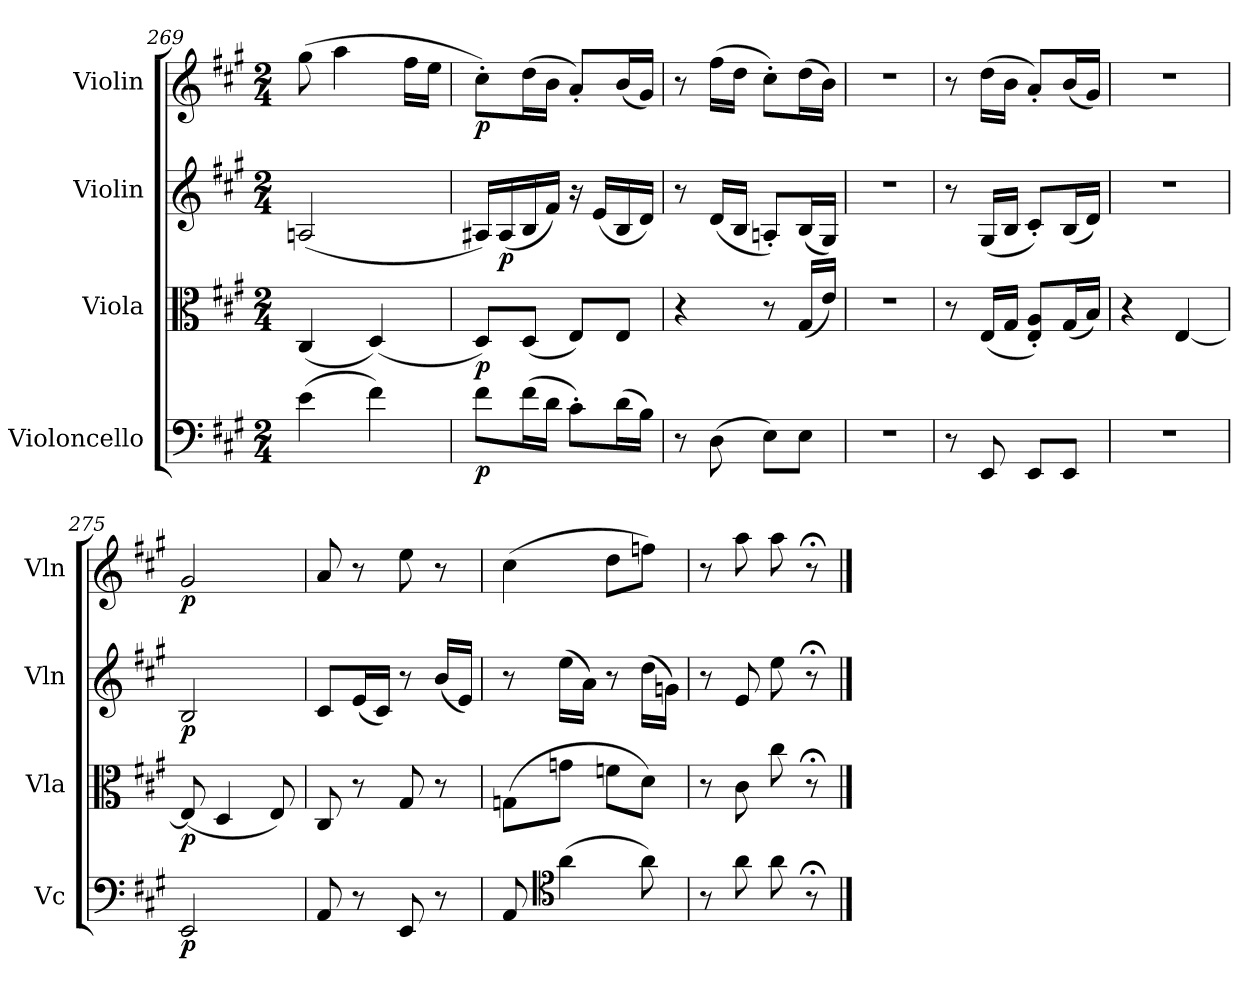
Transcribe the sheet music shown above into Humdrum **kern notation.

**kern	**dynam	**kern	**dynam	**kern	**dynam	**kern	**dynam
*part4	*part4	*part3	*part3	*part2	*part2	*part1	*part1
*staff4	*staff4	*staff3	*staff3	*staff2	*staff2	*staff1	*staff1
*I"Violoncello	*	*I"Viola	*	*I"Violin	*	*I"Violin	*
*I'Vc	*	*I'Vla	*	*I'Vln	*	*I'Vln	*
*clefF4	*	*clefC3	*	*clefG2	*	*clefG2	*
*k[f#c#g#]	*	*k[f#c#g#]	*	*k[f#c#g#]	*	*k[f#c#g#]	*
*M2/4	*	*M2/4	*	*M2/4	*	*M2/4	*
=269	=269	=269	=269	=269	=269	=269	=269
(4e\	.	(4C#/	.	(2An/	.	(8gg#\	.
.	.	.	.	.	.	4aa\	.
4f#\)	.	(4D/)	.	.	.	.	.
.	.	.	.	.	.	16ff#\LL	.
.	.	.	.	.	.	16ee\JJ	.
=270	=270	=270	=270	=270	=270	=270	=270
8f#\L	p	8D/L)	p	16A#X/LL)	.	8cc#'\L)	p
.	.	.	.	(16A#/	p	.	.
(16f#\L	.	(8D/J	.	16B/	.	(16dd\L	.
16d\JJ	.	.	.	16f#/JJ)	.	16b\JJ	.
8c#'\L)	.	8E/L)	.	16r	.	8a'/L)	.
.	.	.	.	(16e/LL	.	.	.
(16d\L	.	8E/J	.	16B/	.	(16b/L	.
16B\JJ)	.	.	.	16d/JJ)	.	16g#/JJ)	.
=271	=271	=271	=271	=271	=271	=271	=271
8r	.	4r	.	8r	.	8r	.
(8D\	.	.	.	(16d/LL	.	(16ff#\LL	.
.	.	.	.	16B/JJ	.	16dd\JJ	.
8E\L)	.	8r	.	8An'/L)	.	8cc#'\L)	.
8E\J	.	(16G#/LL	.	(16B/L	.	(16dd\L	.
.	.	16e/JJ)	.	16G#/JJ)	.	16b\JJ)	.
=272	=272	=272	=272	=272	=272	=272	=272
2r	.	2r	.	2r	.	2r	.
=273	=273	=273	=273	=273	=273	=273	=273
8r	.	8r	.	8r	.	8r	.
8EE/	.	(16E/LL	.	(16G#/LL	.	(16dd\LL	.
.	.	16G#/JJ	.	16B/JJ	.	16b\JJ	.
8EE/L	.	8E'/ 8A'/L)	.	8c#'/L)	.	8a'/L)	.
8EE/J	.	(16G#/L	.	(16B/L	.	(16b/L	.
.	.	16B/JJ)	.	16d/JJ)	.	16g#/JJ)	.
=274	=274	=274	=274	=274	=274	=274	=274
2r	.	4r	.	2r	.	2r	.
.	.	[4E/	.	.	.	.	.
=275	=275	=275	=275	=275	=275	=275	=275
2EE/	p	(8E/]	p	2B/	p	2g#/	p
.	.	4D/	.	.	.	.	.
.	.	8E/)	.	.	.	.	.
=276	=276	=276	=276	=276	=276	=276	=276
8AA/	.	8C#/	.	8c#/L	.	8a/	.
8r	.	8r	.	(16e/L	.	8r	.
.	.	.	.	16c#/JJ)	.	.	.
8EE/	.	8G#/	.	8r	.	8ee\	.
8r	.	8r	.	(16b/LL	.	8r	.
.	.	.	.	16e/JJ)	.	.	.
=277	=277	=277	=277	=277	=277	=277	=277
8AA/	.	(8Gn\L	.	8r	.	(4cc#\	.
*clefC4	*	*	*	*	*	*	*
(4a\	.	8gn\J	.	(16ee\LL	.	.	.
.	.	.	.	16a\JJ)	.	.	.
.	.	8fn\L	.	8r	.	8dd\L	.
8a\)	.	8d\J)	.	(16dd\LL	.	8ffn\J)	.
.	.	.	.	16gn\JJ)	.	.	.
=278	=278	=278	=278	=278	=278	=278	=278
8r	.	8r	.	8r	.	8r	.
8a\	.	8c#\	.	8e/	.	8aa\	.
8a\	.	8cc#\	.	8ee\	.	8aa\	.
8r;<	.	8r;<	.	8r;<	.	8r;<	.
==	==	==	==	==	==	==	==
*-	*-	*-	*-	*-	*-	*-	*-
